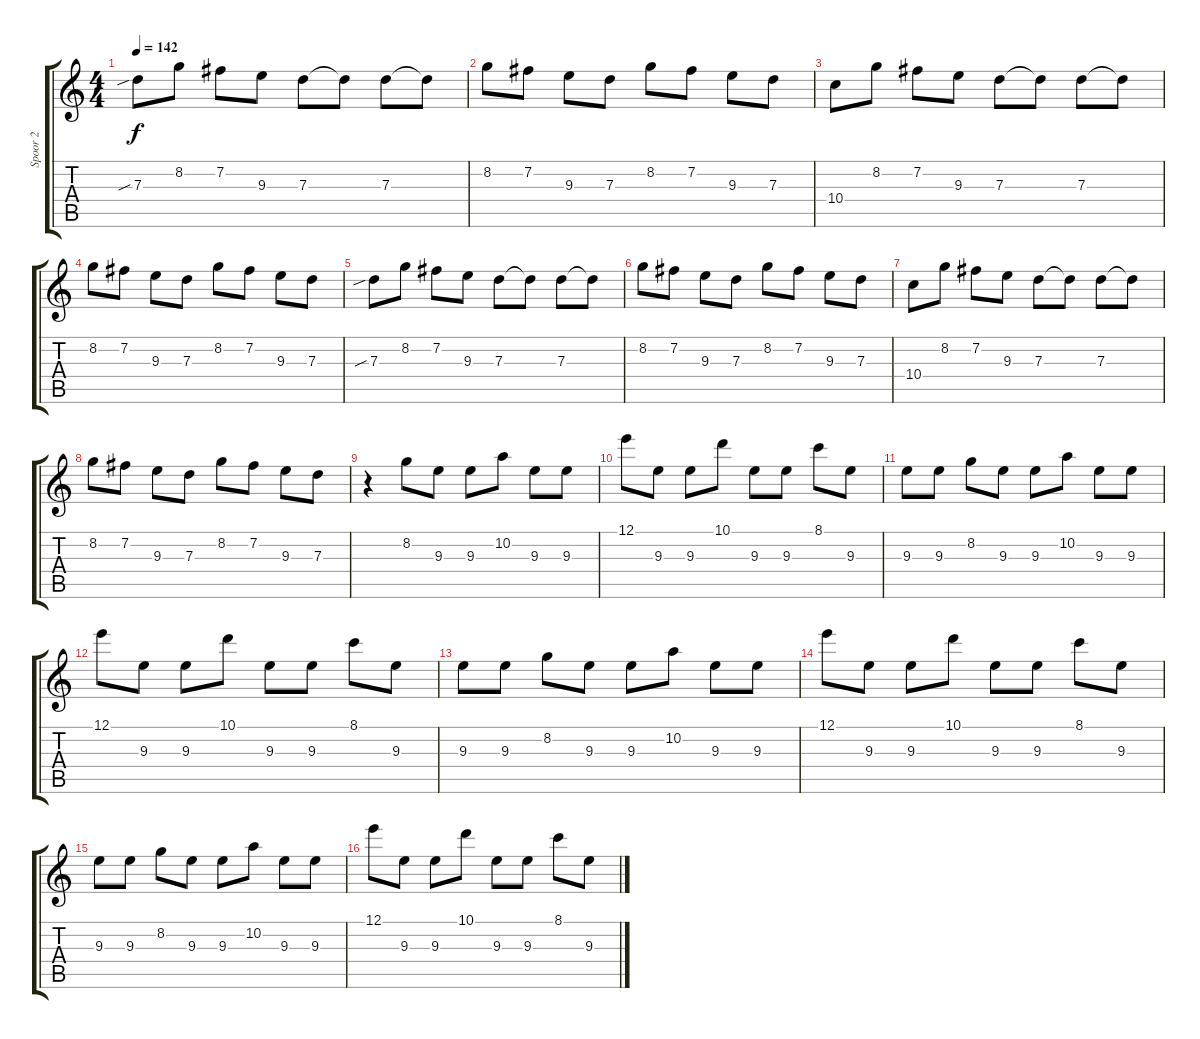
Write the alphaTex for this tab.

\track ("Spoor 2" "Spoor 2") {instrument overdrivenguitar}
\staff {score tabs}
\tuning (E4 B3 G3 D3 A2 E2) {hide}
\ts (4 4)
\tempo 142
\clef g2
\ks c
7.3{sib}.8{dy f} 8.2.8 7.2.8 9.3.8 7.3.8 7.3{t}.8 7.3.8 7.3{t}.8 |
8.2.8 7.2.8 9.3.8 7.3.8 8.2.8 7.2.8 9.3.8 7.3.8 |
10.4.8 8.2.8 7.2.8 9.3.8 7.3.8 7.3{t}.8 7.3.8 7.3{t}.8 |
8.2.8 7.2.8 9.3.8 7.3.8 8.2.8 7.2.8 9.3.8 7.3.8 |
7.3{sib}.8 8.2.8 7.2.8 9.3.8 7.3.8 7.3{t}.8 7.3.8 7.3{t}.8 |
8.2.8 7.2.8 9.3.8 7.3.8 8.2.8 7.2.8 9.3.8 7.3.8 |
10.4.8 8.2.8 7.2.8 9.3.8 7.3.8 7.3{t}.8 7.3.8 7.3{t}.8 |
8.2.8 7.2.8 9.3.8 7.3.8 8.2.8 7.2.8 9.3.8 7.3.8 |
r.4 8.2.8 9.3.8 9.3.8 10.2.8 9.3.8 9.3.8 |
12.1.8 9.3.8 9.3.8 10.1.8 9.3.8 9.3.8 8.1.8 9.3.8 |
9.3.8 9.3.8 8.2.8 9.3.8 9.3.8 10.2.8 9.3.8 9.3.8 |
12.1.8 9.3.8 9.3.8 10.1.8 9.3.8 9.3.8 8.1.8 9.3.8 |
9.3.8 9.3.8 8.2.8 9.3.8 9.3.8 10.2.8 9.3.8 9.3.8 |
12.1.8 9.3.8 9.3.8 10.1.8 9.3.8 9.3.8 8.1.8 9.3.8 |
9.3.8 9.3.8 8.2.8 9.3.8 9.3.8 10.2.8 9.3.8 9.3.8 |
12.1.8 9.3.8 9.3.8 10.1.8 9.3.8 9.3.8 8.1.8 9.3.8
